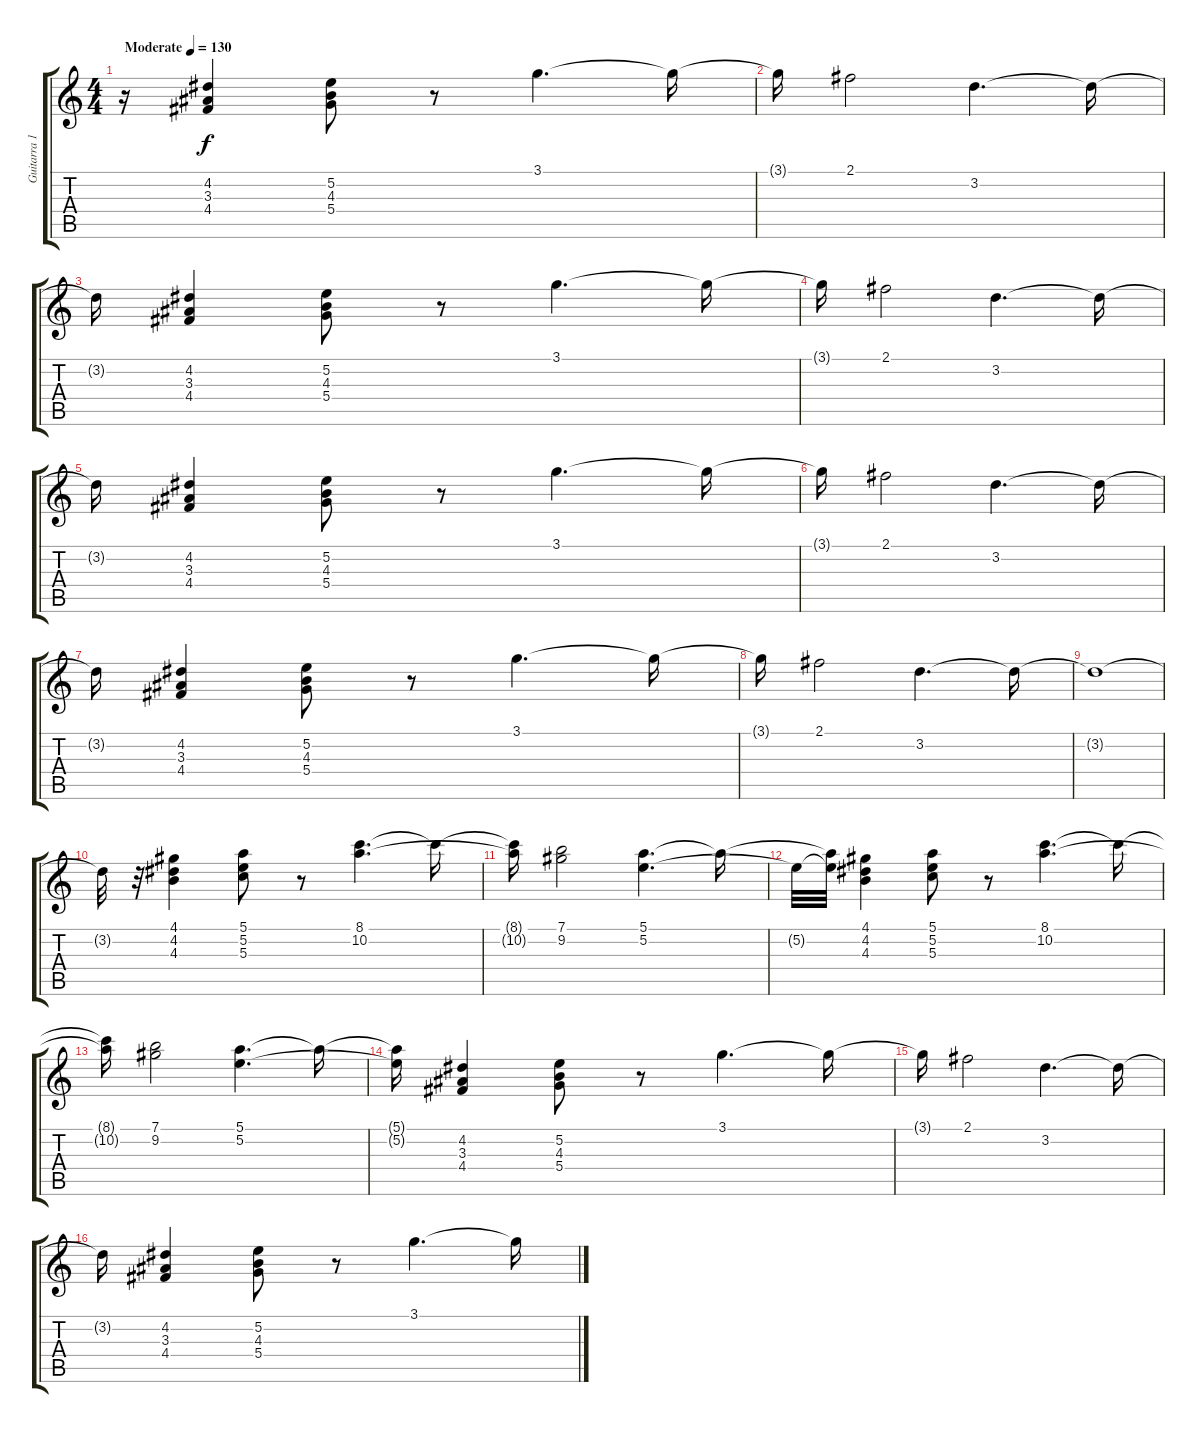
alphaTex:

\track ("Guitarra 1" "Guitarra 1") {instrument distortionguitar}
\staff {score tabs}
\tuning (E4 B3 G3 D3 A2 E2) {hide}
\ts (4 4)
\tempo (130 "Moderate")
\clef g2
\ks c
r.16{dy f instrument distortionguitar} (4.2 3.3 4.4).4 (5.2 4.3 5.4).8 r.8 3.1.4{d} 3.1{t}.16 |
3.1{t}.16 2.1.2 3.2.4{d} 3.2{t}.16 |
3.2{t}.16 (4.2 3.3 4.4).4 (5.2 4.3 5.4).8 r.8 3.1.4{d} 3.1{t}.16 |
3.1{t}.16 2.1.2 3.2.4{d} 3.2{t}.16 |
3.2{t}.16 (4.2 3.3 4.4).4 (5.2 4.3 5.4).8 r.8 3.1.4{d} 3.1{t}.16 |
3.1{t}.16 2.1.2 3.2.4{d} 3.2{t}.16 |
3.2{t}.16 (4.2 3.3 4.4).4 (5.2 4.3 5.4).8 r.8 3.1.4{d} 3.1{t}.16 |
3.1{t}.16 2.1.2 3.2.4{d} 3.2{t}.16 |
3.2{t}.1 |
3.2{t}.32 r.32 (4.1 4.2 4.3).4 (5.1 5.2 5.3).8 r.8 (8.1 10.2).4{d} 8.1{t}.16 |
(8.1{t} 10.2{t}).16 (7.1 9.2).2 (5.1 5.2).4{d} 5.1{t}.16 |
5.2{t}.32 (5.1{t} 5.2{t}).32 (4.1 4.2 4.3).4 (5.1 5.2 5.3).8 r.8 (8.1 10.2).4{d} 8.1{t}.16 |
(8.1{t} 10.2{t}).16 (7.1 9.2).2 (5.1 5.2).4{d} 5.1{t}.16 |
(5.1{t} 5.2{t}).16 (4.2 3.3 4.4).4 (5.2 4.3 5.4).8 r.8 3.1.4{d} 3.1{t}.16 |
3.1{t}.16 2.1.2 3.2.4{d} 3.2{t}.16 |
3.2{t}.16 (4.2 3.3 4.4).4 (5.2 4.3 5.4).8 r.8 3.1.4{d} 3.1{t}.16
